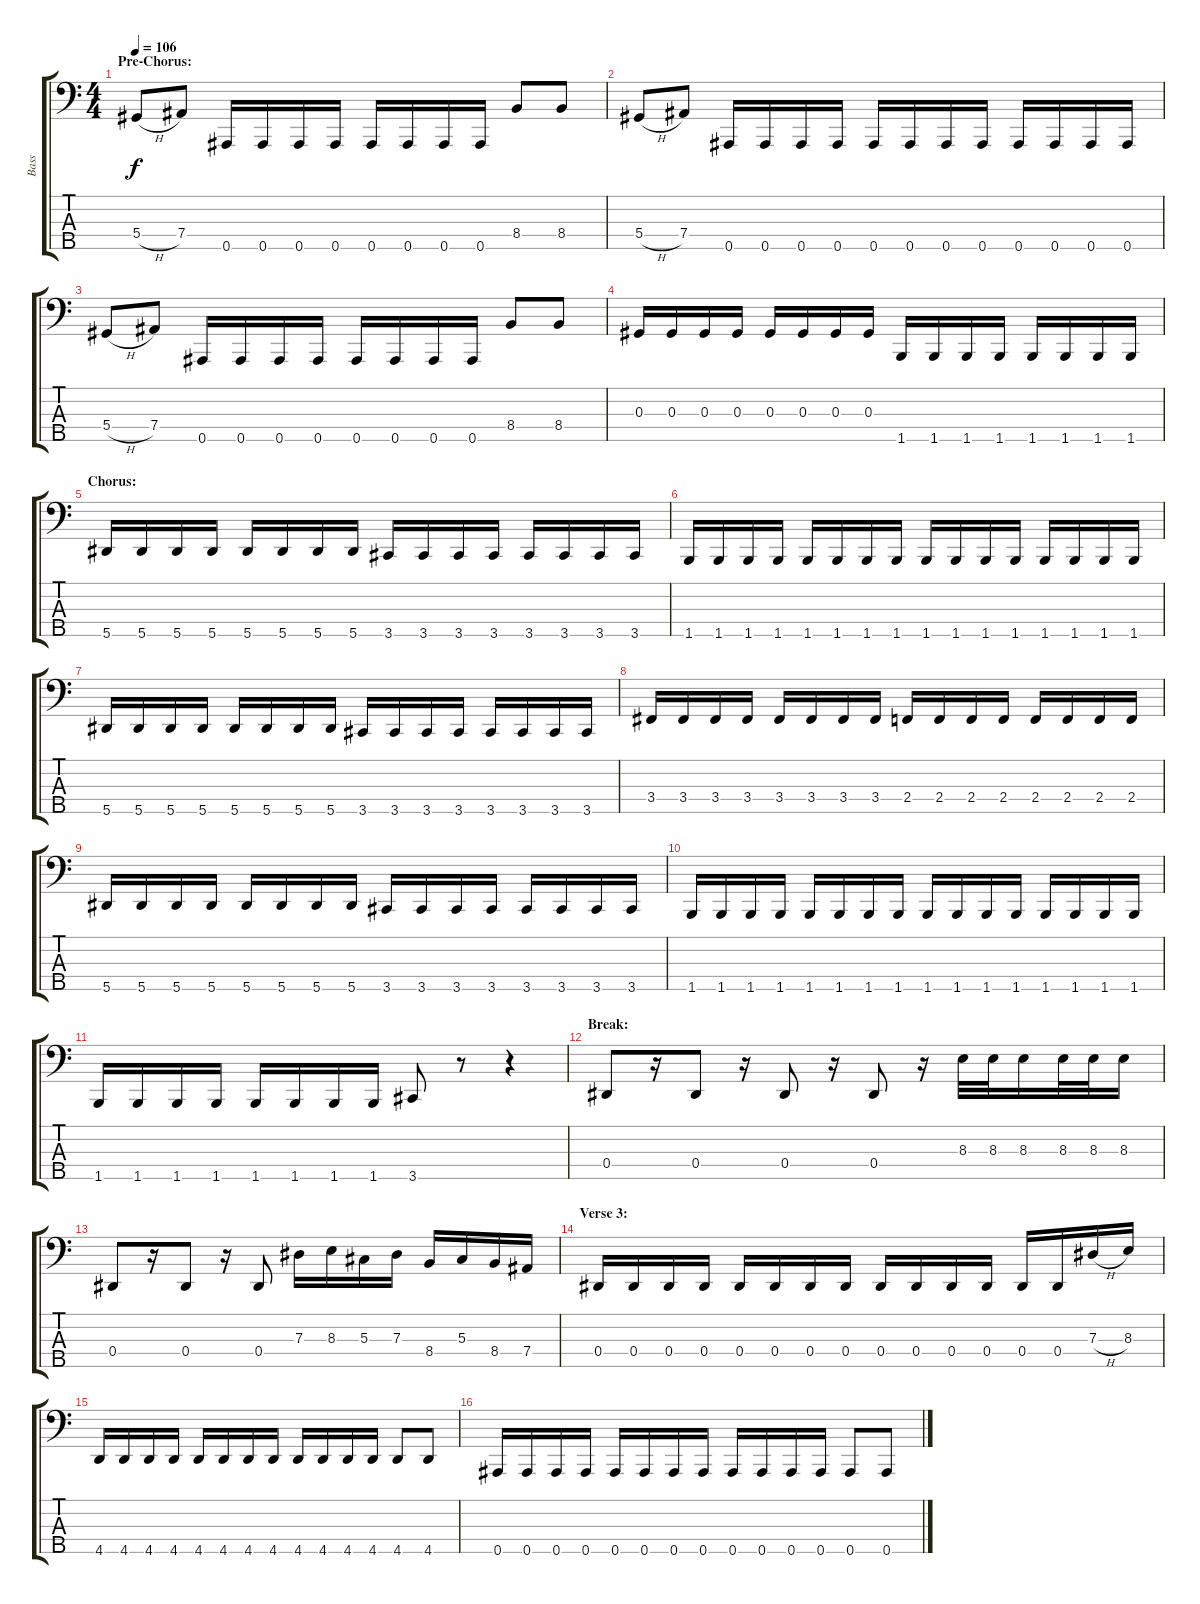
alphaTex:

\track ("Bass" "Bass") {instrument slapbass2}
\staff {score tabs}
\tuning (Gb2 Db2 Ab1 Eb1 Bb0) {hide}
\ts (4 4)
\section ("" "Pre-Chorus:")
\tempo 106
\clef f4
\ks c
5.4{h}.8{dy f} 7.4.8 0.5.16 0.5.16 0.5.16 0.5.16 0.5.16 0.5.16 0.5.16 0.5.16 8.4.8 8.4.8 |
5.4{h}.8 7.4.8 0.5.16 0.5.16 0.5.16 0.5.16 0.5.16 0.5.16 0.5.16 0.5.16 0.5.16 0.5.16 0.5.16 0.5.16 |
5.4{h}.8 7.4.8 0.5.16 0.5.16 0.5.16 0.5.16 0.5.16 0.5.16 0.5.16 0.5.16 8.4.8 8.4.8 |
0.3.16 0.3.16 0.3.16 0.3.16 0.3.16 0.3.16 0.3.16 0.3.16 1.5.16 1.5.16 1.5.16 1.5.16 1.5.16 1.5.16 1.5.16 1.5.16 |
\section ("" "Chorus:")
5.5.16 5.5.16 5.5.16 5.5.16 5.5.16 5.5.16 5.5.16 5.5.16 3.5.16 3.5.16 3.5.16 3.5.16 3.5.16 3.5.16 3.5.16 3.5.16 |
1.5.16 1.5.16 1.5.16 1.5.16 1.5.16 1.5.16 1.5.16 1.5.16 1.5.16 1.5.16 1.5.16 1.5.16 1.5.16 1.5.16 1.5.16 1.5.16 |
5.5.16 5.5.16 5.5.16 5.5.16 5.5.16 5.5.16 5.5.16 5.5.16 3.5.16 3.5.16 3.5.16 3.5.16 3.5.16 3.5.16 3.5.16 3.5.16 |
3.4.16 3.4.16 3.4.16 3.4.16 3.4.16 3.4.16 3.4.16 3.4.16 2.4.16 2.4.16 2.4.16 2.4.16 2.4.16 2.4.16 2.4.16 2.4.16 |
5.5.16 5.5.16 5.5.16 5.5.16 5.5.16 5.5.16 5.5.16 5.5.16 3.5.16 3.5.16 3.5.16 3.5.16 3.5.16 3.5.16 3.5.16 3.5.16 |
1.5.16 1.5.16 1.5.16 1.5.16 1.5.16 1.5.16 1.5.16 1.5.16 1.5.16 1.5.16 1.5.16 1.5.16 1.5.16 1.5.16 1.5.16 1.5.16 |
1.5.16 1.5.16 1.5.16 1.5.16 1.5.16 1.5.16 1.5.16 1.5.16 3.5.8 r.8 r.4 |
\section ("" "Break:")
0.4.8 r.16 0.4.8 r.16 0.4.8 r.16 0.4.8 r.16 8.3.32 8.3.32 8.3.16 8.3.32 8.3.32 8.3.16 |
0.4.8 r.16 0.4.8 r.16 0.4.8 7.3.16 8.3.16 5.3.16 7.3.16 8.4.16 5.3.16 8.4.16 7.4.16 |
\section ("" "Verse 3:")
0.4.16 0.4.16 0.4.16 0.4.16 0.4.16 0.4.16 0.4.16 0.4.16 0.4.16 0.4.16 0.4.16 0.4.16 0.4.16 0.4.16 7.3{h}.16 8.3.16 |
4.5.16 4.5.16 4.5.16 4.5.16 4.5.16 4.5.16 4.5.16 4.5.16 4.5.16 4.5.16 4.5.16 4.5.16 4.5.8 4.5.8 |
0.5.16 0.5.16 0.5.16 0.5.16 0.5.16 0.5.16 0.5.16 0.5.16 0.5.16 0.5.16 0.5.16 0.5.16 0.5.8 0.5.8
